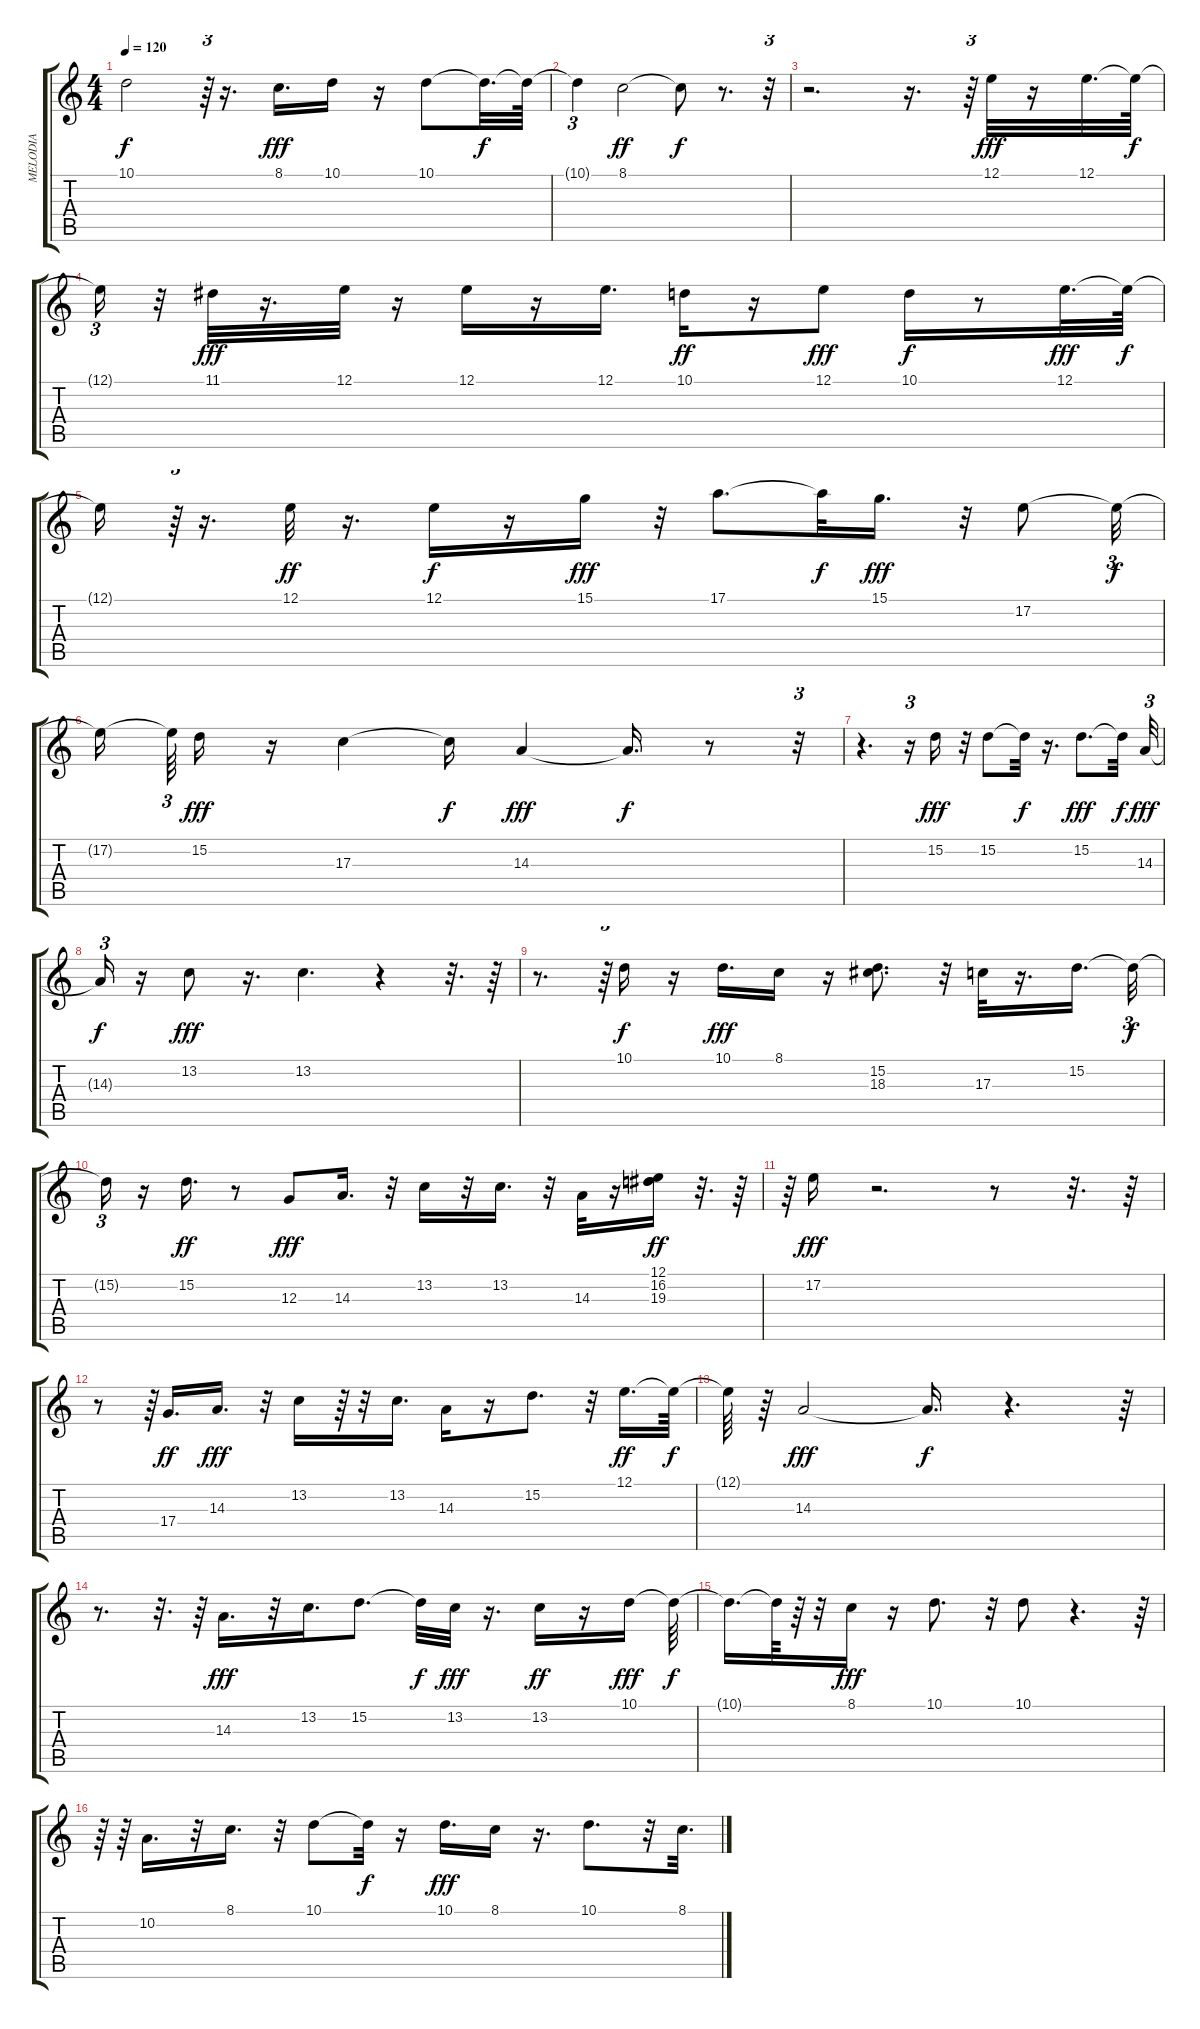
\track ("MELODIA" "MELODIA") {solo instrument viola}
\staff {score tabs}
\tuning (E4 B3 G3 D3 A2 E2) {hide}
\ts (4 4)
\tempo 120
\clef g2
\ks c
10.1{t}.2{dy f} r.64{tu (3 2)} r.16{d} 8.1.16{d dy fff} 10.1.16 r.16 10.1.8 10.1{t}.32{d dy f} 10.1{t}.64 |
10.1{t}.4{tu (3 2)} 8.1.2{dy ff} 8.1{t}.8{dy f} r.8{d} r.32{tu (3 2)} |
r.2{d} r.16{d} r.64{tu (3 2)} 12.1.32{dy fff} r.16 12.1.32{d} 12.1{t}.64{dy f} |
12.1{t}.16{tu (3 2)} r.32 11.1.32{dy fff} r.16{d} 12.1.32 r.16 12.1.16 r.16 12.1.16{d} 10.1.16{dy ff} r.16 12.1.8{dy fff} 10.1.16{dy f} r.8 12.1.32{d dy fff} 12.1{t}.64{dy f} |
12.1{t}.16 r.64{tu (3 2)} r.16{d} 12.1.32{dy ff} r.16{d} 12.1.16{dy f} r.16 15.1.16{dy fff} r.32 17.1.8{d} 17.1{t}.32{dy f} 15.1.16{d dy fff} r.32 17.2.8 17.2{t}.32{tu (3 2) dy f} |
17.2{t}.16{beam splitsecondary} 17.2{t}.64{tu (3 2)} 15.2.16{dy fff} r.16 17.3.4 17.3{t}.16{dy f} 14.3.4{dy fff} 14.3{t}.16{d dy f} r.8 r.32{tu (3 2)} |
r.4{d} r.16{tu (3 2)} 15.2.16{dy fff} r.32 15.2.8 15.2{t}.32{dy f} r.16{d} 15.2.8{d dy fff} 15.2{t}.32{dy f} 14.3.32{tu (3 2) dy fff} |
14.3{t}.16{tu (3 2) dy f} r.16 13.2.8{dy fff} r.16{d} 13.2.4{d} r.4 r.32{d} r.64 |
r.8{d} r.64{tu (3 2)} 10.1.16{dy f} r.16 10.1.16{d dy fff} 8.1.16 r.16 (15.2 18.3).8{d} r.32 17.3.32 r.16{d} 15.2.16{d} 15.2{t}.32{tu (3 2) dy f} |
15.2{t}.16{tu (3 2)} r.16 15.2.16{d dy ff} r.8 12.3.8{dy fff} 14.3.16{d} r.32 13.2.16 r.32 13.2.16{d} r.32 14.3.32 r.16 (12.1 16.2 19.3).16{dy ff} r.32{d} r.64 |
r.64{tu (3 2)} 17.2.16{dy fff} r.2{d} r.8 r.32{d} r.64 |
r.8 r.64{tu (3 2)} 17.4.16{d dy ff} 14.3.16{d dy fff} r.32 13.2.16 r.64 r.32 13.2.16{d} 14.3.16 r.16 15.2.8{d} r.32 12.1.16{d dy ff} 12.1{t}.64{dy f} |
12.1{t}.64 r.64 14.3.2{dy fff} 14.3{t}.16{d dy f} r.4{d} r.64 |
r.8{d} r.32{d} r.64 14.3.16{d dy fff} r.32 13.2.16{d} 15.2.8{d} 15.2{t}.32{dy f} 13.2.32{dy fff} r.16{d} 13.2.16{dy ff} r.16 10.1.16{dy fff} 10.1{t}.64{dy f} |
10.1{t}.16{d} 10.1{t}.64 r.64 r.32 8.1.16{dy fff} r.16 10.1.8{d} r.32 10.1.8 r.4{d} r.64 |
r.64 r.64 10.2.16{d} r.32 8.1.16{d} r.32 10.1.8 10.1{t}.32{dy f} r.16 10.1.16{d dy fff} 8.1.16 r.16{d} 10.1.8{d} r.32 8.1.32{d}
